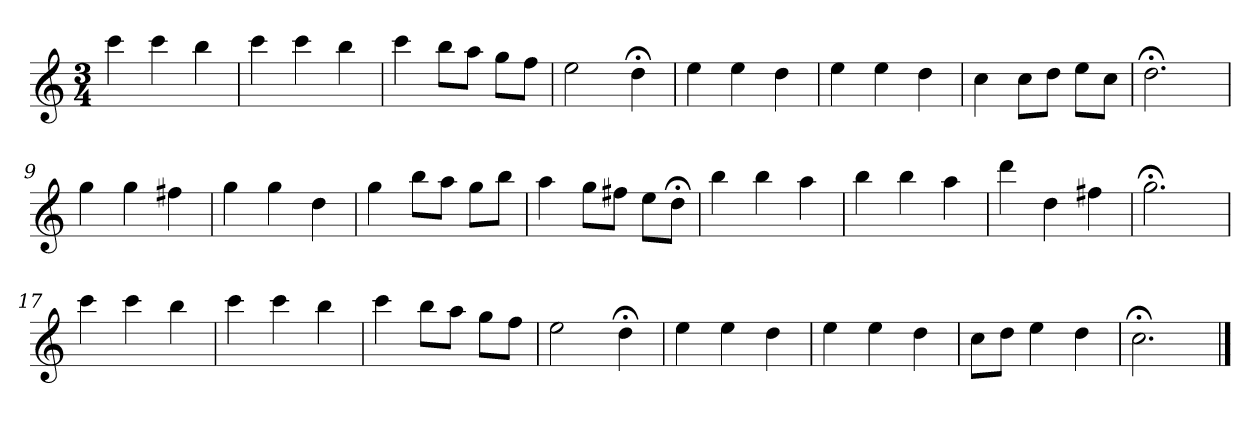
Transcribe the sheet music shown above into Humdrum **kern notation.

**kern
*part1
*staff1
*k[]
*C:
*M3/4
*MM120
=1
4ccc
4ccc
4bb
=2
4ccc
4ccc
4bb
=3
4ccc
8bbL
8aaJ
8ggL
8ffJ
=4
2ee
4dd;<
=5
4ee
4ee
4dd
=6
4ee
4ee
4dd
=7
4cc
8ccL
8ddJ
8eeL
8ccJ
=8
2.dd;<
=9
4gg
4gg
4ff#X
=10
4gg
4gg
4dd
=11
4gg
8bbL
8aaJ
8ggL
8bbJ
=12
4aa
8ggL
8ff#XJ
8eeL
8dd;<J
=13
4bb
4bb
4aa
=14
4bb
4bb
4aa
=15
4ddd
4dd
4ff#X
=16
2.gg;<
=17
4ccc
4ccc
4bb
=18
4ccc
4ccc
4bb
=19
4ccc
8bbL
8aaJ
8ggL
8ffJ
=20
2ee
4dd;<
=21
4ee
4ee
4dd
=22
4ee
4ee
4dd
=23
8ccL
8ddJ
4ee
4dd
=24
2.cc;<
==
*-
